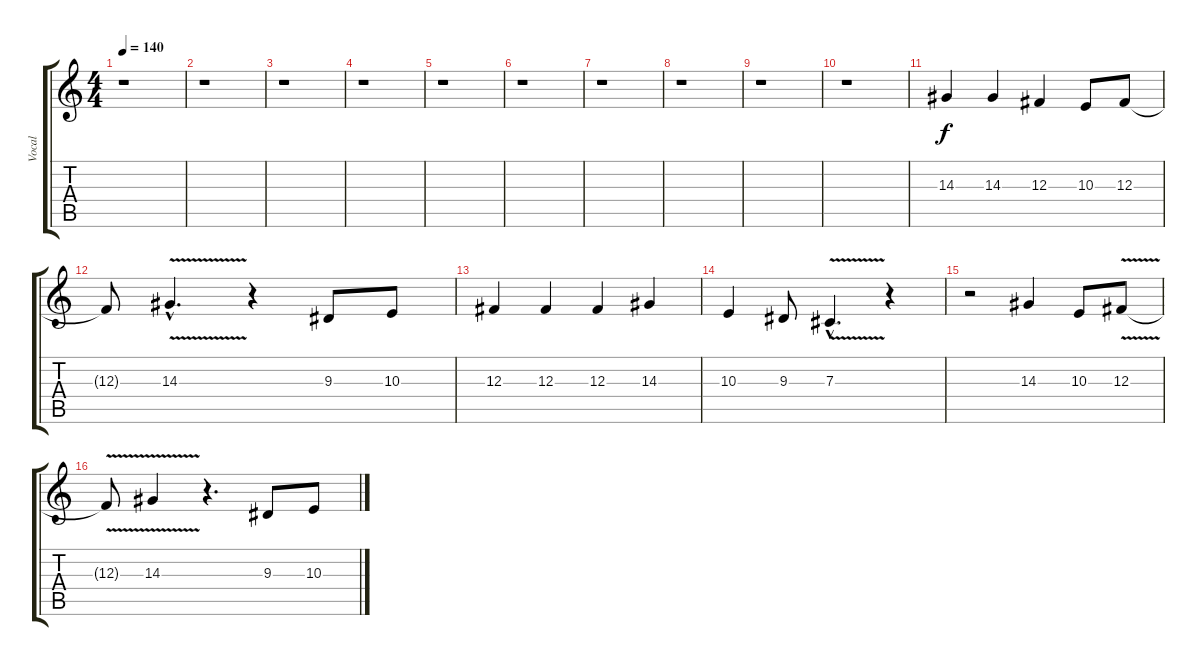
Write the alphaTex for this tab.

\track ("Vocal" "Vocal") {instrument tenorsax}
\staff {score tabs}
\tuning (Eb4 Bb3 Gb3 Db3 Ab2 Eb2) {hide}
\ts (4 4)
\tempo 140
\clef g2
\ks c
r.1{dy f} |
r.1 |
r.1 |
r.1 |
r.1 |
r.1 |
r.1 |
r.1 |
r.1 |
r.1 |
14.3.4 14.3.4 12.3.4 10.3.8 12.3.8 |
12.3{t}.8 14.3{v hac}.4{d} r.4 9.3.8 10.3.8 |
12.3.4 12.3.4 12.3.4 14.3.4 |
10.3.4 9.3.8 7.3{v hac}.4{d} r.4 |
r.2 14.3.4 10.3.8 12.3{v}.8 |
12.3{t}.8 14.3{v}.4 r.4{d} 9.3.8 10.3.8
